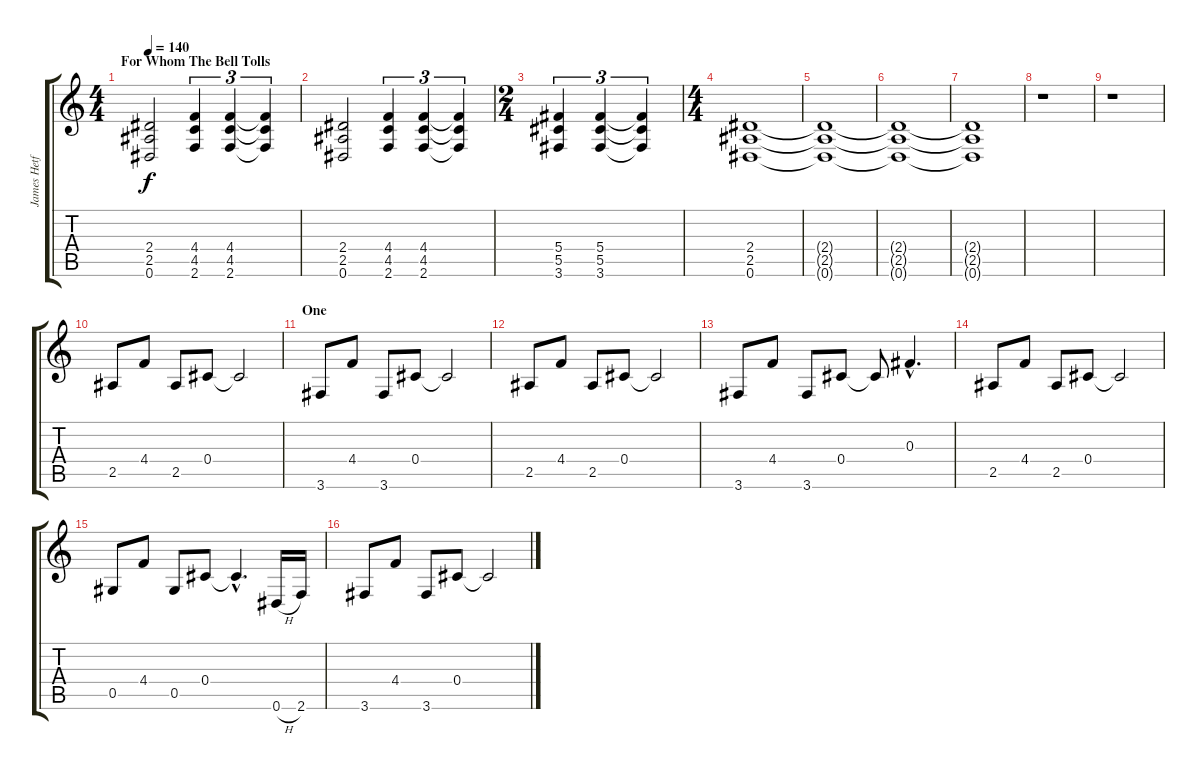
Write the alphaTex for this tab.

\track ("James Hetfield" "James Hetf") {instrument electricguitarclean}
\staff {score tabs}
\tuning (Eb4 Bb3 Gb3 Db3 Ab2 Eb2) {hide}
\ts (4 4)
\section ("" "For Whom The Bell Tolls")
\tempo 140
\clef g2
\ks c
(2.4 2.5 0.6).2{dy f instrument distortionguitar} (4.4 4.5 2.6).4{tu (3 2)} (4.4 4.5 2.6).4{tu (3 2)} (4.4{t} 4.5{t} 2.6{t}).4{tu (3 2)} |
(2.4 2.5 0.6).2 (4.4 4.5 2.6).4{tu (3 2)} (4.4 4.5 2.6).4{tu (3 2)} (4.4{t} 4.5{t} 2.6{t}).4{tu (3 2)} |
\ts (2 4)
(5.4 5.5 3.6).4{tu (3 2)} (5.4 5.5 3.6).4{tu (3 2)} (5.4{t} 5.5{t} 3.6{t}).4{tu (3 2)} |
\ts (4 4)
(2.4 2.5 0.6).1 |
(2.4{t} 2.5{t} 0.6{t}).1 |
(2.4{t} 2.5{t} 0.6{t}).1 |
(2.4{t} 2.5{t} 0.6{t}).1 |
r.1 |
r.1 |
2.5.8{instrument electricguitarclean} 4.4.8 2.5.8 0.4.8 0.4{t}.2 |
\section ("" "One")
3.6.8 4.4.8 3.6.8 0.4.8 0.4{t}.2 |
2.5.8 4.4.8 2.5.8 0.4.8 0.4{t}.2 |
3.6.8 4.4.8 3.6.8 0.4.8 0.4{t}.8 0.3{hac}.4{d} |
2.5.8 4.4.8 2.5.8 0.4.8 0.4{t}.2 |
0.5.8 4.4.8 0.5.8 0.4.8 0.4{hac t}.4{d} 0.6{h}.16 2.6.16 |
3.6.8 4.4.8 3.6.8 0.4.8 0.4{t}.2
